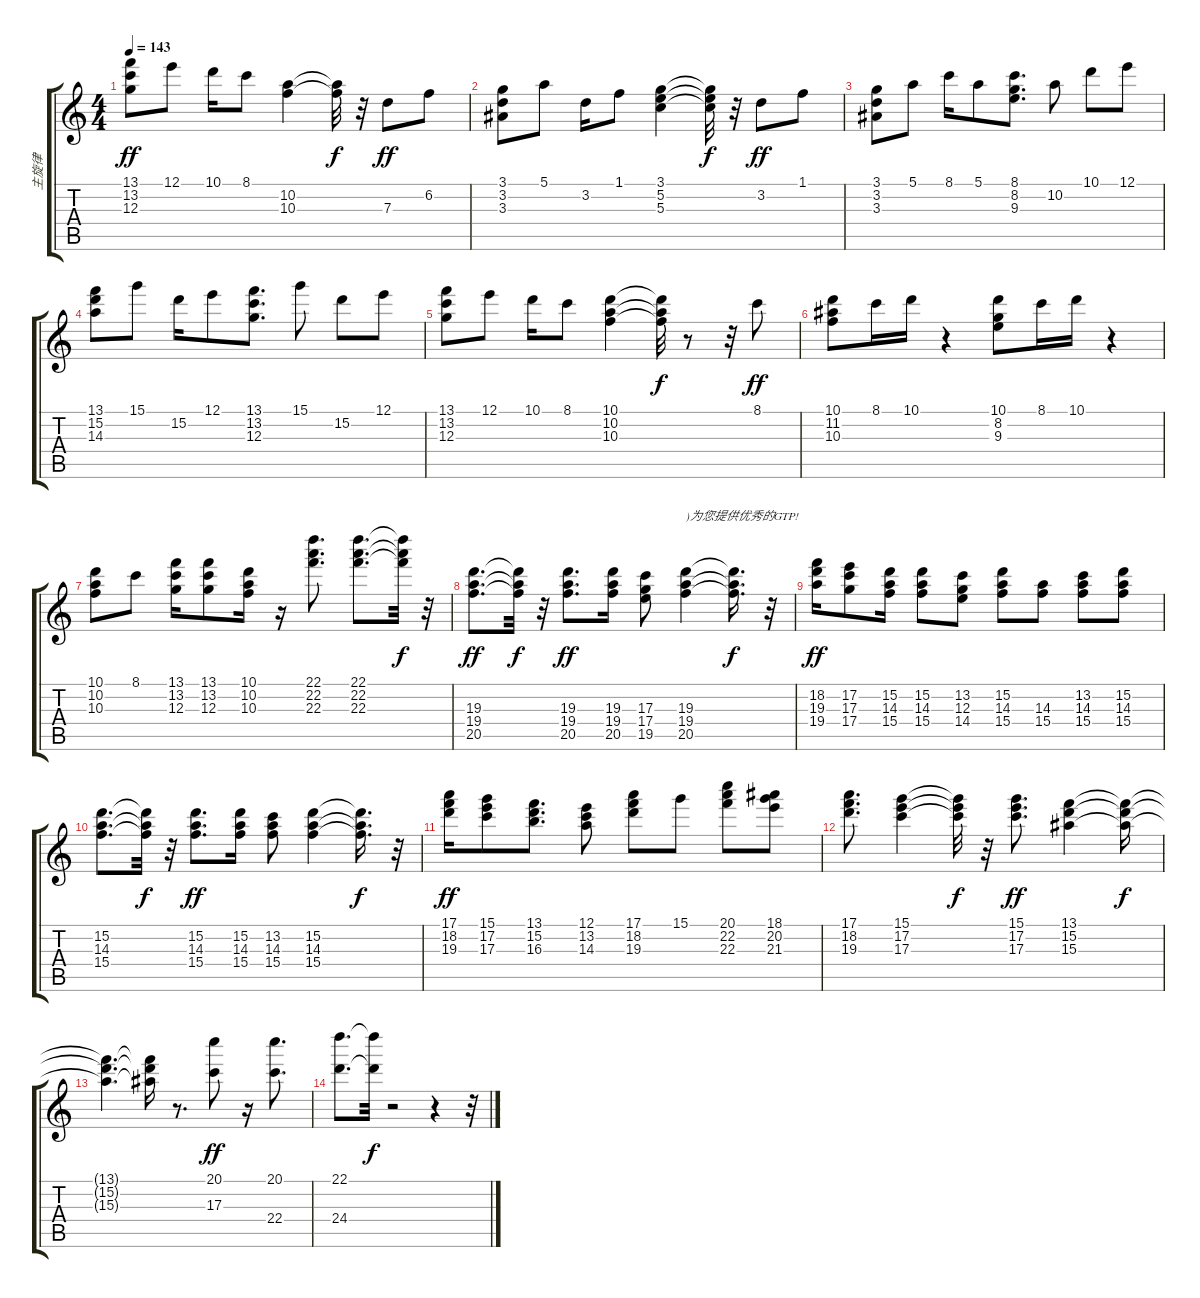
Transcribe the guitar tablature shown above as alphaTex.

\track ("主旋律" "主旋律") {instrument overdrivenguitar}
\staff {score tabs}
\tuning (E4 B3 G3 D3 A2 E2) {hide}
\ts (4 4)
\tempo 143
\clef g2
\ks c
(13.1 13.2 12.3).8{dy ff} 12.1.8 10.1.16 8.1.8 (10.2 10.3).4 (10.2{t} 10.3{t}).32{dy f} r.32 7.3.8{dy ff} 6.2.8 |
(3.1 3.2 3.3).8 5.1.8 3.2.16 1.1.8 (3.1 5.2 5.3).4 (3.1{t} 5.2{t} 5.3{t}).32{dy f} r.32 3.2.8{dy ff} 1.1.8 |
(3.1 3.2 3.3).8 5.1.8 8.1.16 5.1.8 (8.1 8.2 9.3).8{d} 10.2.8 10.1.8 12.1.8 |
(13.1 15.2 14.3).8 15.1.8 15.2.16 12.1.8 (13.1 13.2 12.3).8{d} 15.1.8 15.2.8 12.1.8 |
(13.1 13.2 12.3).8 12.1.8 10.1.16 8.1.8 (10.1 10.2 10.3).4 (10.1{t} 10.2{t} 10.3{t}).32{dy f} r.8 r.32 8.1.8{dy ff} |
(10.1 11.2 10.3).8 8.1.16 10.1.16 r.4 (10.1 8.2 9.3).8 8.1.16 10.1.16 r.4 |
(10.1 10.2 10.3).8 8.1.8 (13.1 13.2 12.3).16 (13.1 13.2 12.3).8 (10.1 10.2 10.3).16 r.16 (22.1 22.2 22.3).8{d} (22.1 22.2 22.3).8{d} (22.1{t} 22.2{t} 22.3{t}).32{dy f} r.32 |
(19.3 19.4 20.5).8{d dy ff} (19.3{t} 19.4{t} 20.5{t}).32{dy f} r.32 (19.3 19.4 20.5).8{d dy ff} (19.3 19.4 20.5).16 (17.3 17.4 19.5).8 (19.3 19.4 20.5).4{txt ")为您提供优秀的GTP!"} (19.3{t} 19.4{t} 20.5{t}).16{d dy f} r.32 |
(18.2 19.3 19.4).16{dy ff} (17.2 17.3 17.4).8 (15.2 14.3 15.4).16 (15.2 14.3 15.4).8 (13.2 12.3 14.4).8 (15.2 14.3 15.4).8 (14.3 15.4).8 (13.2 14.3 15.4).8 (15.2 14.3 15.4).8 |
(15.2 14.3 15.4).8{d} (15.2{t} 14.3{t} 15.4{t}).32{dy f} r.32 (15.2 14.3 15.4).8{d dy ff} (15.2 14.3 15.4).16 (13.2 14.3 15.4).8 (15.2 14.3 15.4).4 (15.2{t} 14.3{t} 15.4{t}).16{d dy f} r.32 |
(17.1 18.2 19.3).16{dy ff} (15.1 17.2 17.3).8 (13.1 15.2 16.3).8{d} (12.1 13.2 14.3).8 (17.1 18.2 19.3).8 15.1.8 (20.1 22.2 22.3).8 (18.1 20.2 21.3).8 |
(17.1 18.2 19.3).8{d} (15.1 17.2 17.3).4 (15.1{t} 17.2{t} 17.3{t}).32{dy f} r.32 (15.1 17.2 17.3).8{d dy ff} (13.1 15.2 15.3).4 (13.1{t} 15.2{t} 15.3{t}).16{dy f} |
(13.1{t} 15.2{t} 15.3{t}).4{d} (13.1{t} 15.2{t} 15.3{t}).16 r.8{d} (20.1 17.3).8{dy ff} r.16 (20.1 22.4).8{d} |
(22.1 24.4).8{d} (22.1{t} 24.4{t}).32{dy f} r.2 r.4 r.32
